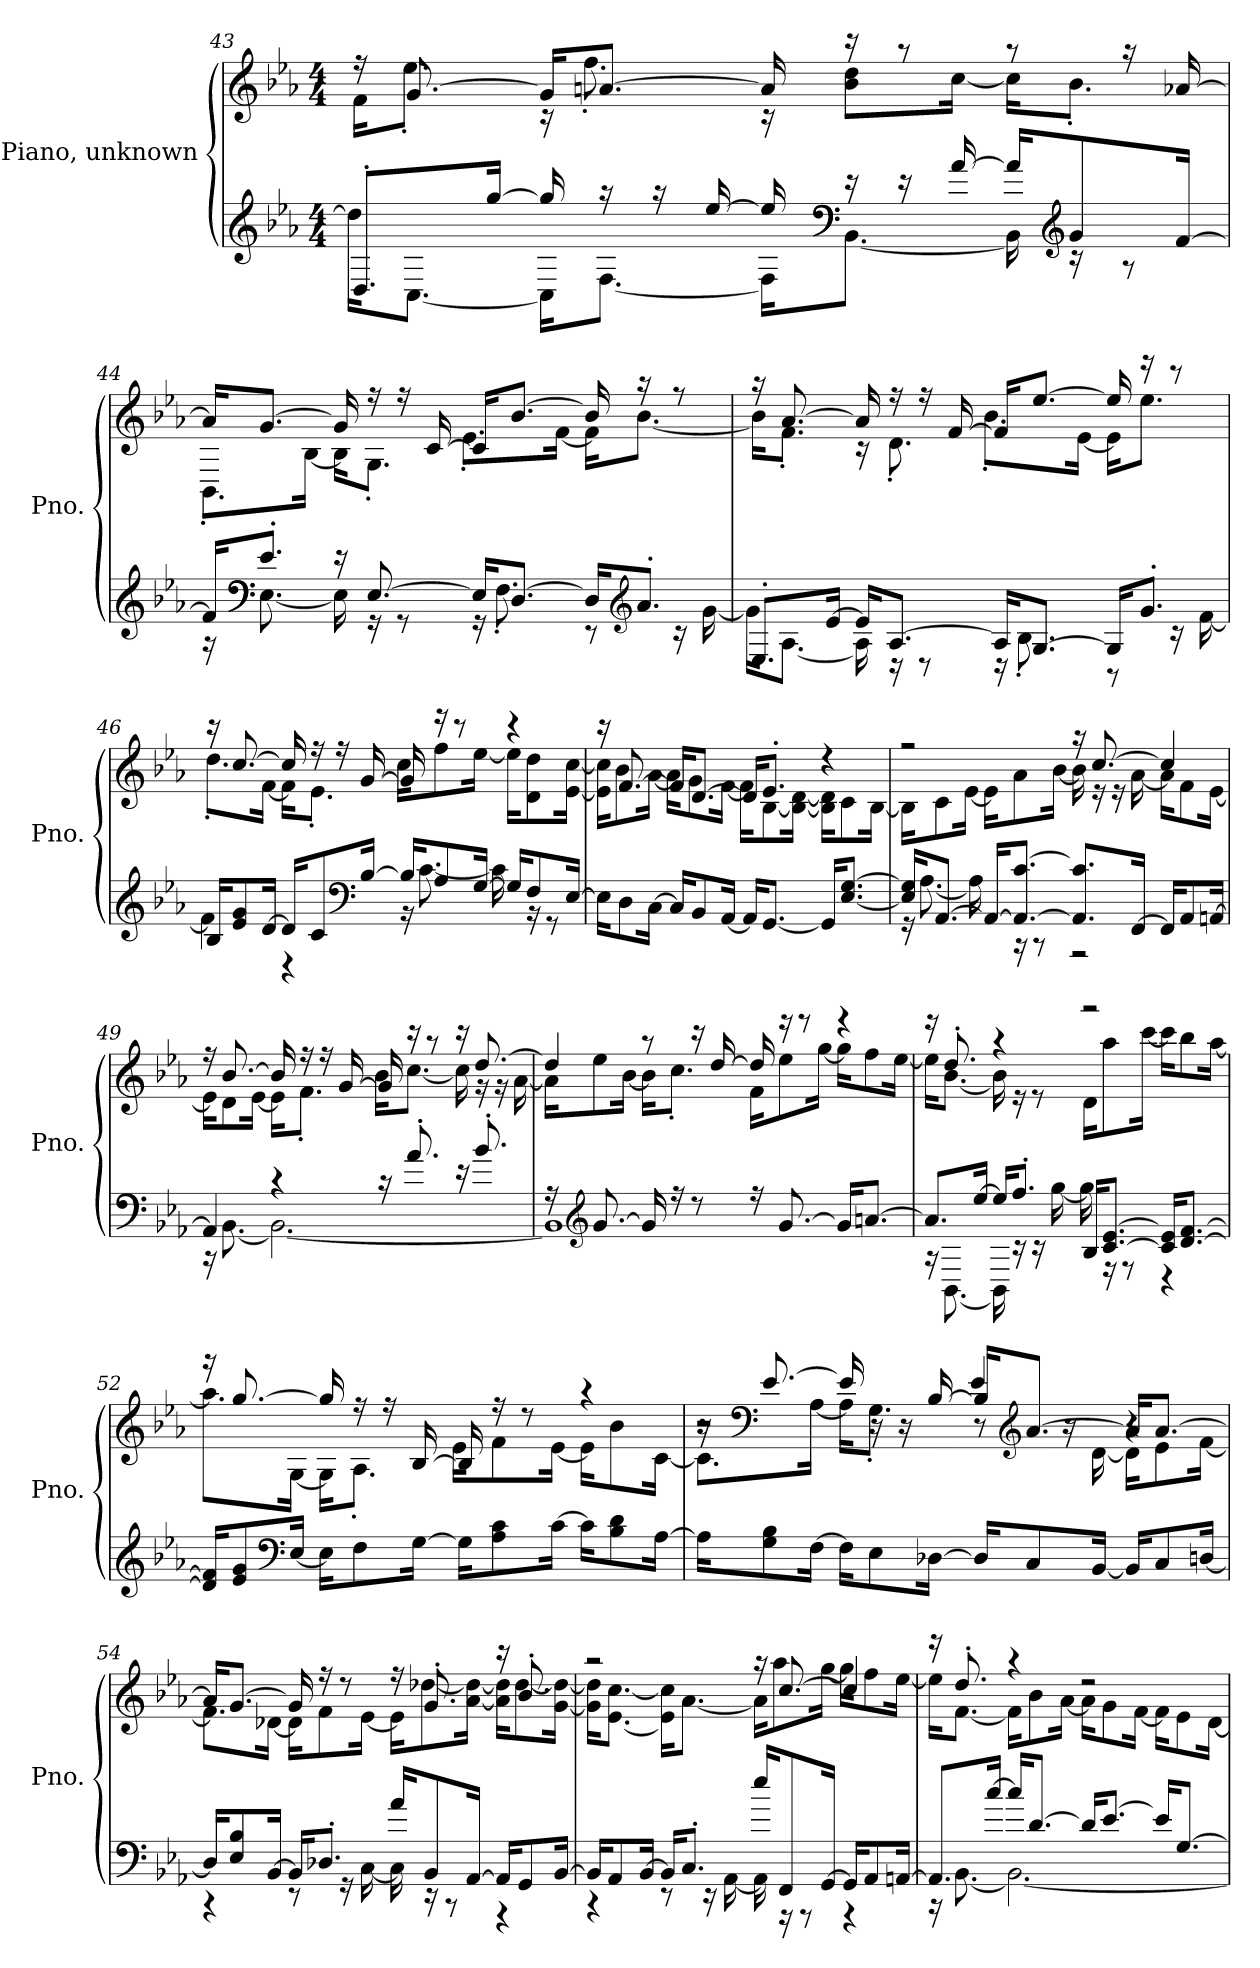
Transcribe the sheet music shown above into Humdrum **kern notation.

**kern	**kern
*part1	*part1
*staff2	*staff1
*I"Piano, unknown	*
*I'Pno.	*
!!LO:PB:g=z
*clefG2	*clefG2
*k[b-e-a-]	*k[b-e-a-]
*M4/4	*M4/4
=43	=43
*^	*^
8.D'/L	16dd\KL]	16r	16f\KL
.	[8.C\J	[8.g/	8.ee-'\J
[16gg/Jk	.	.	.
16gg/]	16C\KL]	16g/KL]	16r
16r	[8.F\J	[8.an/J	8.ff'\
16r	.	.	.
[16ee-/	.	.	.
16ee-/]	16F\KL]	16a/]	16r
*clefF4	*	*	*
16r	[8.BB-\J	16r	8b-\ 8dd\L
16r	.	8r	.
[16a-/	.	.	[16cc\Jk
16a-/KL]	16BB-\]	8r	16cc\KL]
*clefG2	*	*	*
8g/	16r	.	8.b-'\J
.	8r	16r	.
[16f/Jk	.	[16a-X/	.
!!LO:LB:g=z	!!
=44	=44	=44	=44
16f/KL]	16r	16a-/KL]	8.BB-'\L
*clefF4	*	*	*
8.e-'/J	[8.E-\	[8.g/J	.
.	.	.	[16B-\Jk
16r	16E-\]	16g/]	16B-\KL]
[8.E-/	16r	16r	8.G'\J
.	8r	16r	.
.	.	[16c/	.
16E-/KL]	16r	16c/KL]	8.e-'\L
[8.D/J	8.F'\	[8.b-/J	.
.	.	.	[16f\Jk
16D/KL]	8r	16b-/]	16f\KL]
*clefG2	*	*	*
8.a-'/J	.	16r	[8.b-\J
.	16r	8r	.
.	[16g\	.	.
=45	=45	=45	=45
8.E-'/L	16g\KL]	16r	16b-\KL]
.	[8.A-\J	[8.a-/	8.f'\J
[16e-/Jk	.	.	.
16e-/KL]	16A-\]	16a-/]	16r
[8.A-/J	16r	16r	8.d'\
.	8r	16r	.
.	.	[16f/	.
16A-/KL]	16r	16f/KL]	8.b-'\L
[8.G/J	8.B-'\	[8.ee-/J	.
.	.	.	[16e-\Jk
16G/KL]	8r	16ee-/]	16e-\KL]
8.g'/J	.	16r	8.ee-\J
.	16r	8r	.
.	[16f\	.	.
!!LO:LB:g=z	!!
=46	=46	=46	=46
16B-/KL	4f\]	16r	8.dd'\L
8e-/ 8g/	.	[8.cc/	.
[16d/Jk	.	.	[16f\Jk
16d/KL]	4r	16cc/]	16f\KL]
8c/	.	16r	8.e-'\J
.	.	16r	.
*clefF4	*	*	*
[16B-/Jk	.	[16g/	.
16B-/KL]	16r	16g/]	16cc\KL
8A-/	[8.c\	16r	8ff\
.	.	8r	.
[16G/Jk	.	.	[16ee-\Jk
16G/KL]	16c\]	4r	16ee-\KL]
8F/	16r	.	8d\ 8dd\
.	8r	.	.
[16E-/Jk	.	.	[16e-\ [16cc\Jk
*v	*v	*	*
=47	=47	=47
16E-\KL]	16r	16e-\] 16cc\]KL
8D\	[8.f/	8b-\
[16C\Jk	.	[16a-\Jk
16C/KL]	16f/KL]	16a-\KL]
8BB-/	[8.d/J	8g\
[16AA-/Jk	.	[16f\Jk
16AA-/KL]	16d/KL]	16f\KL]
[8.GG/J	8.e-'/J	[8B-\
.	.	16B-\_ [16d\Jk
16GG/KL]	4r	16B-\] 16d\]KL
[8.E-/ [8.G/J	.	8c\
.	.	[16B-\Jk
!!LO:LB:g=z	!!
=48	=48	=48
*^	*	*
16E-/] 16G/]KL	16r	2r	16B-\KL]
[8.AA-/J	[8.A-\	.	8c\
.	.	.	[16e-\Jk
16AA-/KL_	16A-\]	.	16e-\KL]
8.AA-/_ [8.c/J	16r	.	8a-\
.	8r	.	.
.	.	.	[16b-\Jk
8.AA-/] 8.c/]L	2r	16r	16b-\]
.	.	[8.cc/	16r
.	.	.	16r
[16FF/Jk	.	.	[16a-\
16FF/KL]	.	4cc/]	16a-\KL]
8AA-/	.	.	8f\
[16AAn/Jk	.	.	[16e-\Jk
=49	=49	=49	=49
4AA/]	16r	16r	16e-\KL]
.	[8.BB-\	[8.b-/	8d\
.	.	.	[16e-\Jk
4r	2.BB-\_	16b-/]	16e-\KL]
.	.	16r	8.f'\J
.	.	16r	.
.	.	[16g/	.
16r	.	16g/]	16b-\KL
8.a-'/	.	16r	[8.cc\J
.	.	8r	.
16r	.	16r	16cc\]
8.b-'/	.	[8.dd/	16r
.	.	.	16r
.	.	.	[16a-\
!!LO:LB:g=z	!!
=50	=50	=50	=50
16r	1BB-]	4dd/]	16a-\KL]
*clefG2	*	*	*
[8.g/	.	.	8ee-\
.	.	.	[16b-\Jk
16g/]	.	8r	16b-\KL]
16r	.	.	8.cc'\J
8r	.	16r	.
.	.	[16dd/	.
16r	.	16dd/]	16f\KL
[8.g/	.	16r	8ee-\
.	.	8r	.
.	.	.	[16gg\Jk
16g/KL]	.	4r	16gg\KL]
[8.an/J	.	.	8ff\
.	.	.	[16ee-\Jk
=51	=51	=51	=51
8.a/L]	16r	16r	16ee-\KL]
.	[8.BB-\	8.dd'/	[8.b-\J
[16ee-/Jk	.	.	.
16ee-/KL]	16BB-\]	4r	16b-\]
8.ff'/J	16r	.	16r
.	16r	.	8r
.	[16gg\	.	.
16B-/KL	16gg\]	2r	16d\KL
[8.c/ [8.e-/J	16r	.	8aa-\
.	8r	.	.
.	.	.	[16ccc\Jk
16c/] 16e-/]KL	4r	.	16ccc\KL]
[8.d/ [8.f/J	.	.	8bb-\
.	.	.	[16aa-\Jk
*v	*v	*	*
!!LO:LB:g=z	!!
=52	=52	=52
16d/] 16f/]KL	16r	8.aa-\L]
8e-/ 8g/	[8.gg/	.
*clefF4	*	*
[16E-/Jk	.	[16G\Jk
16E-\KL]	16gg/]	16G\KL]
8F\	16r	8.A-'\J
.	16r	.
[16G\Jk	[16B-/	.
16G\KL]	16B-/]	16e-\KL
8A-\ 8c\	16r	8f\
.	8r	.
[16c\Jk	.	[16e-\Jk
16c\KL]	4r	16e-\KL]
8B-\ 8d\	.	8b-\
[16A-\Jk	.	[16c\Jk
=53	=53	=53
*	*	*^
16A-\KL]	16r	8.c\L]	2r
*	*clefF4	*	*
8G\ 8B-\	[8.e-/	.	.
[16F\Jk	.	[16A-\Jk	.
16F\KL]	16e-/]	16A-\KL]	.
8E-\	16r	8.G'\J	.
.	16r	.	.
[16D-X\Jk	[16B-/	.	.
16D-/KL]	16B-/KL]	8r	4e-/
*	*clefG2	*	*
8C/	[8.a-/J	.	.
.	.	16r	.
[16BB-/Jk	.	[16d\	.
16BB-/KL]	16a-/KL]	16d\KL]	4r
8C/	[8.a-/J	8e-\	.
[16Dn/Jk	.	[16f\Jk	.
*	*	*v	*v
!!LO:PB:g=z
=54	=54	=54
*^	*	*
16D/KL]	4r	16a-/KL]	8.f\L]
8E-/ 8B-/	.	[8.g/J	.
[16BB-/Jk	.	.	[16d-X\Jk
16BB-/KL]	8r	16g/]	16d-\KL]
8.D-X'/J	.	16r	8f\
.	16r	8r	.
.	[16C\	.	[16e-\Jk
16a-/KL	16C\]	16r	16e-\KL]
8BB-/	16r	8.g'/	[8dd-X\
.	8r	.	.
[16AA-/Jk	.	.	[16a-\ 16dd-\_Jk
16AA-/KL]	4r	16r	16a-\] 16dd-\]KL
8GG/	.	8.b-'/	[8dd-\
[16BB-/Jk	.	.	[16g\ 16dd-\_Jk
=55	=55	=55	=55
16BB-/KL]	4r	2r	16g\] 16dd-\]KL
8AA-/	.	.	[8.e-\ [8.cc\J
[16BB-/Jk	.	.	.
16BB-/KL]	8r	.	16e-\] 16cc\]KL
8.C'/J	.	.	[8.a-\J
.	16r	.	.
.	[16AA-\	.	.
16ee-/KL	16AA-\]	16r	16a-\KL]
8FF/	16r	[8.cc/	8aa-\
.	8r	.	.
[16GG/Jk	.	.	[16gg\Jk
16GG/KL]	4r	4cc/]	16gg\KL]
8AA-/	.	.	8ff\
[16AAn/Jk	.	.	[16ee-\Jk
!!LO:LB:g=z	!!
=56	=56	=56	=56
8.AA/L]	16r	16r	16ee-\KL]
.	[8.BB-\	8.dd'/	[8.f\J
[16cc/Jk	.	.	.
16cc/KL]	2.BB-\_	4r	16f\KL]
[8.d/J	.	.	8b-\
.	.	.	[16a-\Jk
16d/KL]	.	2r	16a-\KL]
[8.e-/J	.	.	8g\
.	.	.	[16f\Jk
16e-/KL]	.	.	16f\KL]
[8.G/J	.	.	8e-\
.	.	.	[16d\Jk
*v	*v	*	*
*	*v	*v
=	=
*-	*-
